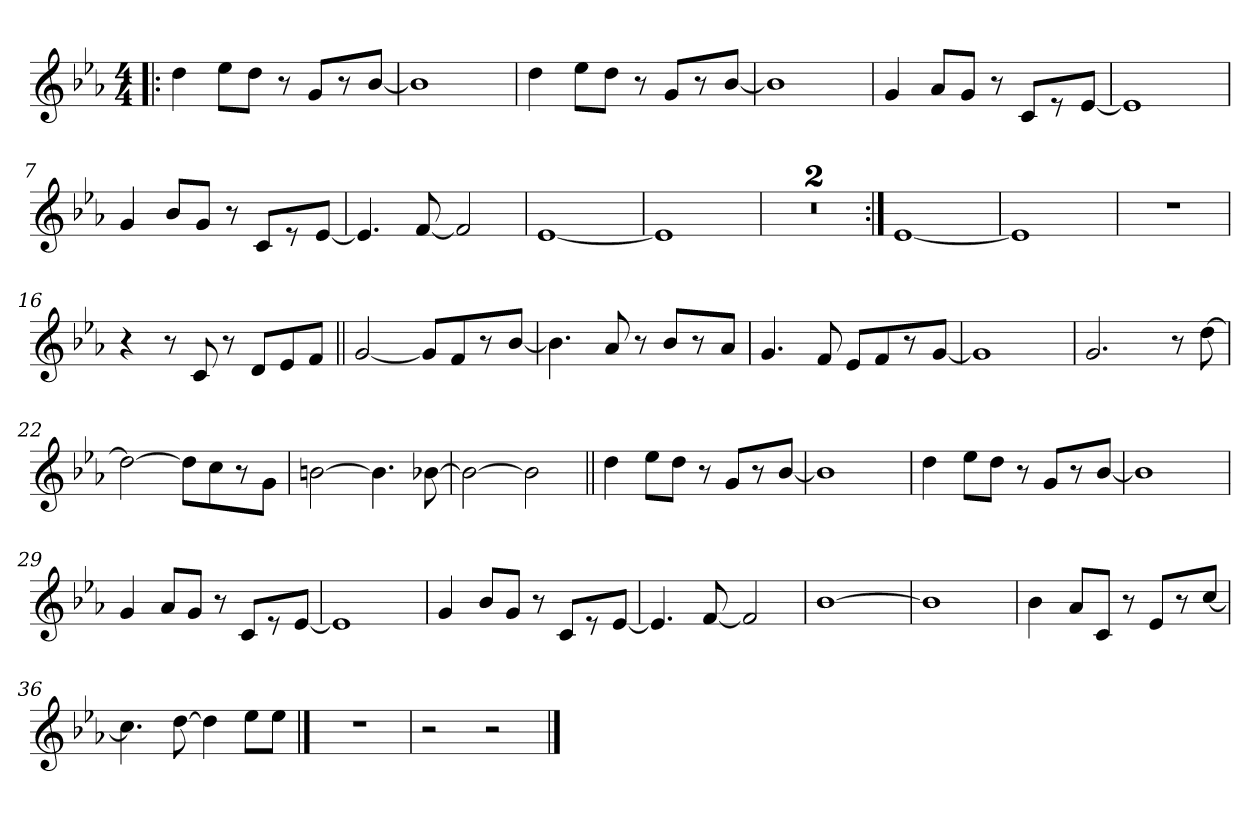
**kern
*part1
*staff1
*clefG2
*k[b-e-a-]
*E-:
*M4/4
=1!|:
4dd\
8ee-\L
8dd\J
8r
8g/L
8r
[8b-/J
=2
1b-]
=3
4dd\
8ee-\L
8dd\J
8r
8g/L
8r
[8b-/J
=4
1b-]
=5
4g/
8a-/L
8g/J
8r
8c/L
8r
[8e-/J
!!LO:LB:g=z
=6
1e-]
=7
4g/
8b-/L
8g/J
8r
8c/L
8r
[8e-/J
=8
4.e-/]
[8f/
2f/]
=9
[1e-
=10
1e-]
=11
1r
=12
1r
!!LO:LB:g=z
=13:|!
[1e-
=14
1e-]
=15
1r
=16
4r
8r
8c/
8r
8d/L
8e-/
8f/J
=17||
[2g/
8g/L]
8f/
8r
[8b-/J
=18
4.b-\]
8a-/
8r
8b-/L
8r
8a-/J
!!LO:LB:g=z
=19
4.g/
8f/
8e-/L
8f/
8r
[8g/J
=20
1g]
=21
2.g/
8r
[8dd\
=22
2dd\_
8dd\L]
8cc\
8r
8g\J
=23
[2bn\
4.b\]
[8b-X\
=24
2b-\_
2b-\]
!!LO:LB:g=z
=25||
4dd\
8ee-\L
8dd\J
8r
8g/L
8r
[8b-/J
=26
1b-]
=27
4dd\
8ee-\L
8dd\J
8r
8g/L
8r
[8b-/J
=28
1b-]
=29
4g/
8a-/L
8g/J
8r
8c/L
8r
[8e-/J
=30
1e-]
!!LO:LB:g=z
=31
4g/
8b-/L
8g/J
8r
8c/L
8r
[8e-/J
=32
4.e-/]
[8f/
2f/]
=33
[1b-
=34
1b-]
=35
4b-\
8a-/L
8c/J
8r
8e-/L
8r
[8cc/J
=36
4.cc\]
[8dd\
4dd\]
8ee-\L
8ee-\J
!!LO:LB:g=z
==37
1r
=38
2r
2r
==
*-
